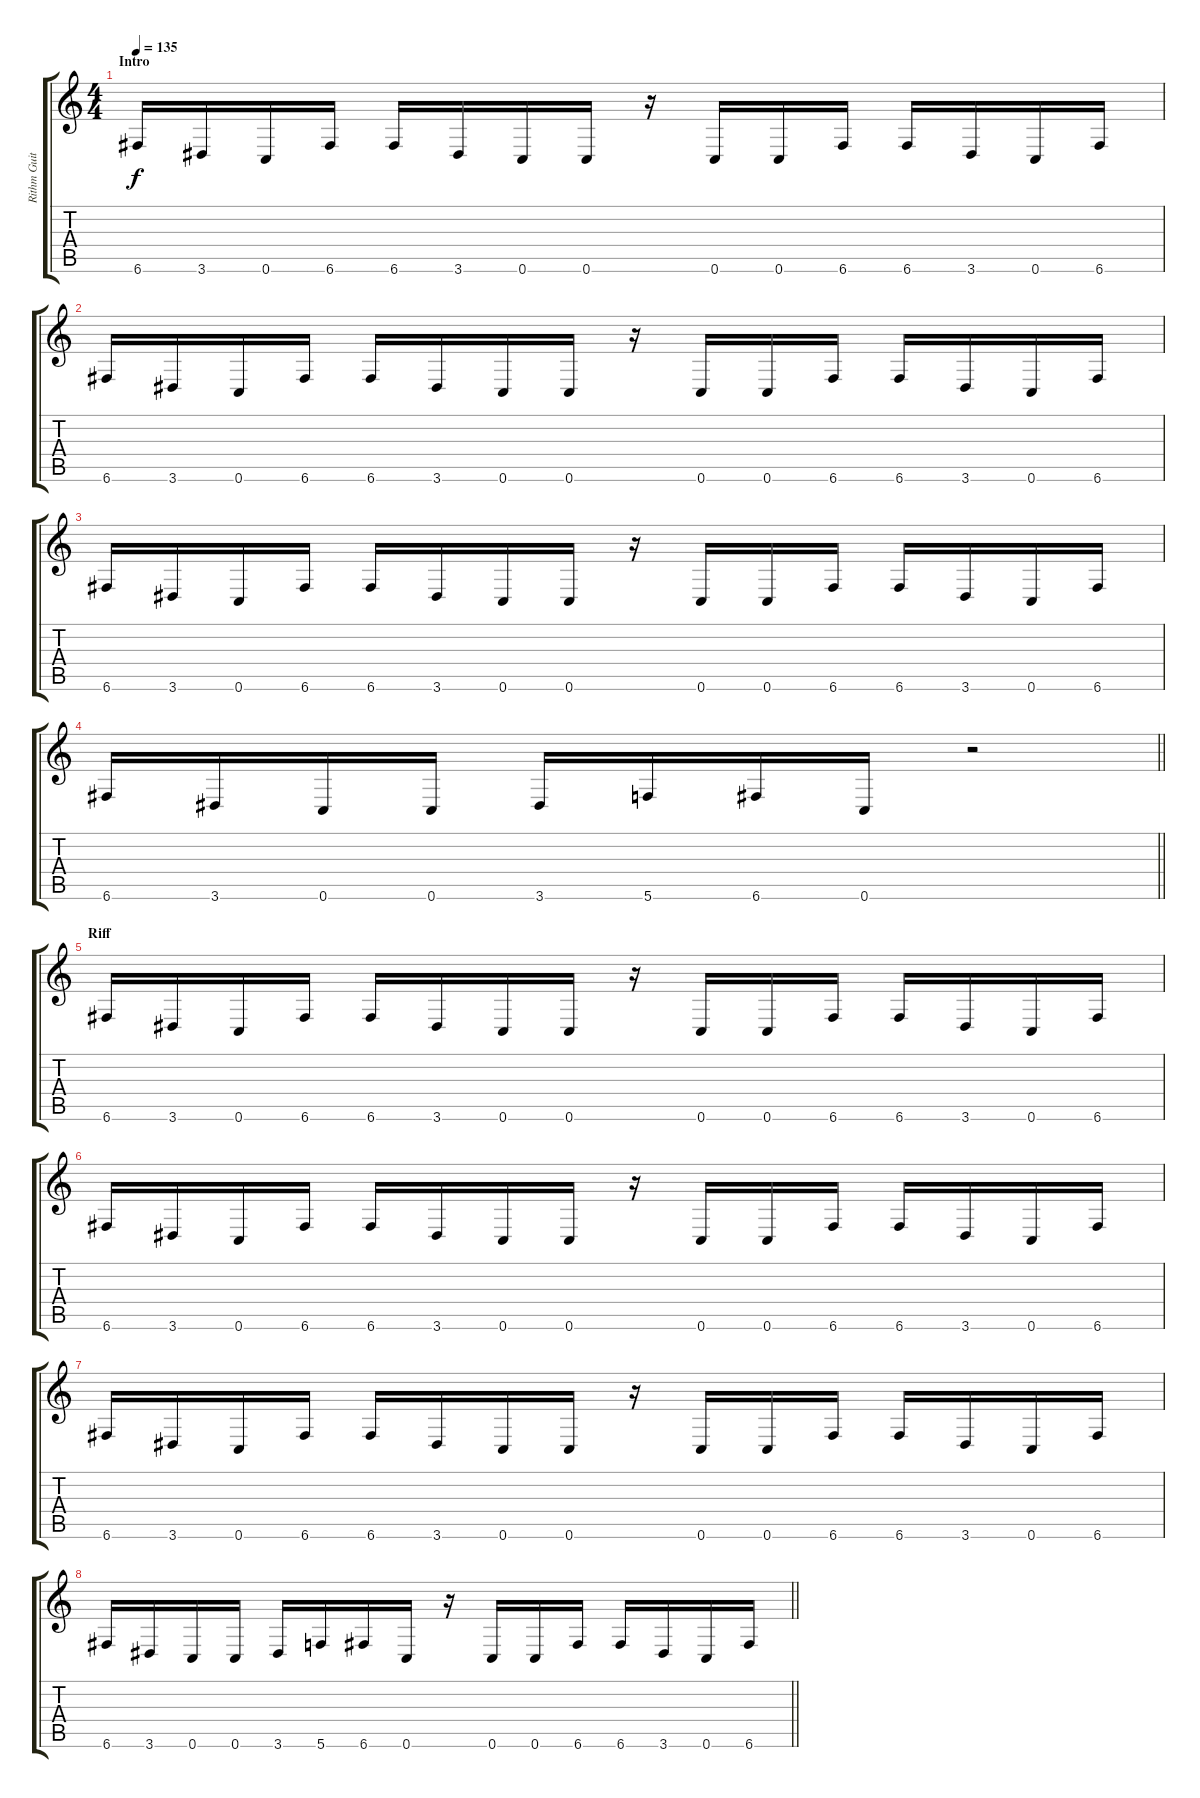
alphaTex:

\track ("Rithm Guitar" "Rithm Guit") {instrument distortionguitar}
\staff {score tabs}
\tuning (D4 A3 F3 C3 G2 C2) {hide}
\ts (4 4)
\section ("" "Intro")
\tempo 135
\clef g2
\ks c
6.6.16{dy f instrument distortionguitar} 3.6.16 0.6.16 6.6.16 6.6.16 3.6.16 0.6.16 0.6.16 r.16 0.6.16 0.6.16 6.6.16 6.6.16 3.6.16 0.6.16 6.6.16 |
6.6.16 3.6.16 0.6.16 6.6.16 6.6.16 3.6.16 0.6.16 0.6.16 r.16 0.6.16 0.6.16 6.6.16 6.6.16 3.6.16 0.6.16 6.6.16 |
6.6.16 3.6.16 0.6.16 6.6.16 6.6.16 3.6.16 0.6.16 0.6.16 r.16 0.6.16 0.6.16 6.6.16 6.6.16 3.6.16 0.6.16 6.6.16 |
\barLineRight lightlight
6.6.16 3.6.16 0.6.16 0.6.16 3.6.16 5.6.16 6.6.16 0.6.16 r.2 |
\section ("" "Riff")
6.6.16 3.6.16 0.6.16 6.6.16 6.6.16 3.6.16 0.6.16 0.6.16 r.16 0.6.16 0.6.16 6.6.16 6.6.16 3.6.16 0.6.16 6.6.16 |
6.6.16 3.6.16 0.6.16 6.6.16 6.6.16 3.6.16 0.6.16 0.6.16 r.16 0.6.16 0.6.16 6.6.16 6.6.16 3.6.16 0.6.16 6.6.16 |
6.6.16 3.6.16 0.6.16 6.6.16 6.6.16 3.6.16 0.6.16 0.6.16 r.16 0.6.16 0.6.16 6.6.16 6.6.16 3.6.16 0.6.16 6.6.16 |
\barLineRight lightlight
6.6.16 3.6.16 0.6.16 0.6.16 3.6.16 5.6.16 6.6.16 0.6.16 r.16 0.6.16 0.6.16 6.6.16 6.6.16 3.6.16 0.6.16 6.6.16
